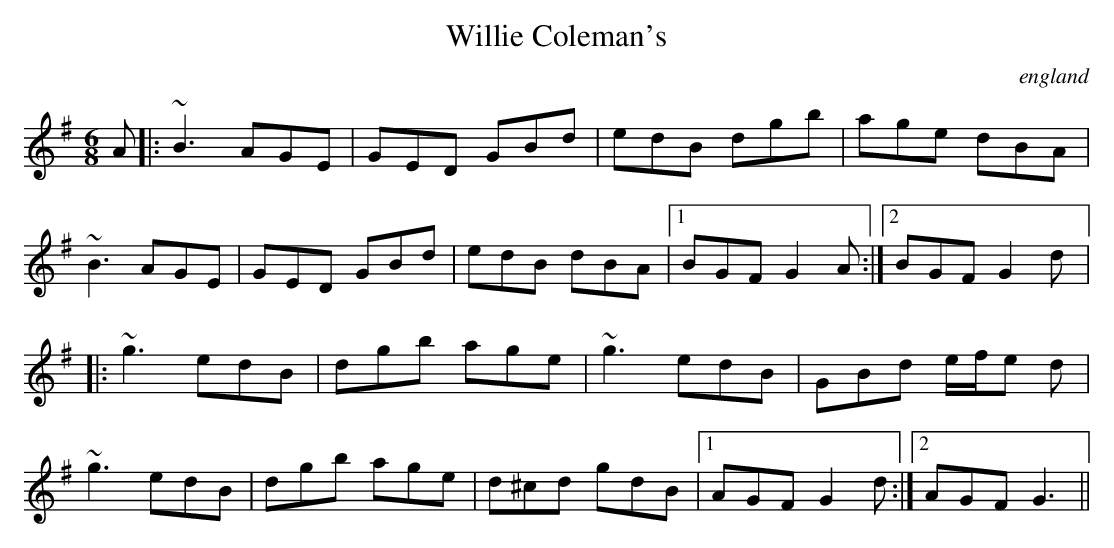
X:1
T:Willie Coleman's
O:england
M:6/8
L:1/8
K:G
A |: ~B3 AGE | GED GBd | edB dgb | age dBA |
~B3 AGE | GED GBd | edB dBA |1 BGF G2A :|2 BGF G2d |:
~g3 edB | dgb age | ~g3 edB | GBd e/2f/2e d |
~g3 edB | dgb age | d^cd gdB |1 AGF G2d :|2 AGF G3 ||
